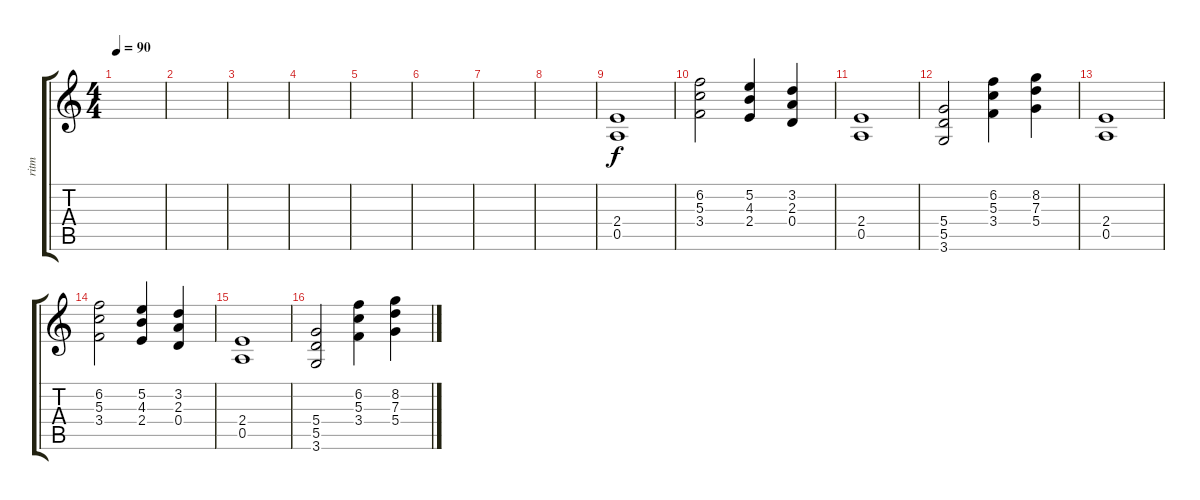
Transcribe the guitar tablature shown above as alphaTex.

\track ("ritm" "ritm") {instrument overdrivenguitar}
\staff {score tabs}
\tuning (E4 B3 G3 D3 A2 E2) {hide}
\ts (4 4)
\tempo 90
\clef g2
\ks c
|
|
|
|
|
|
|
|
(2.4 0.5).1 |
(6.2 5.3 3.4).2 (5.2 4.3 2.4).4 (3.2 2.3 0.4).4 |
(2.4 0.5).1 |
(5.4 5.5 3.6).2 (6.2 5.3 3.4).4 (8.2 7.3 5.4).4 |
(2.4 0.5).1 |
(6.2 5.3 3.4).2 (5.2 4.3 2.4).4 (3.2 2.3 0.4).4 |
(2.4 0.5).1 |
(5.4 5.5 3.6).2 (6.2 5.3 3.4).4 (8.2 7.3 5.4).4
